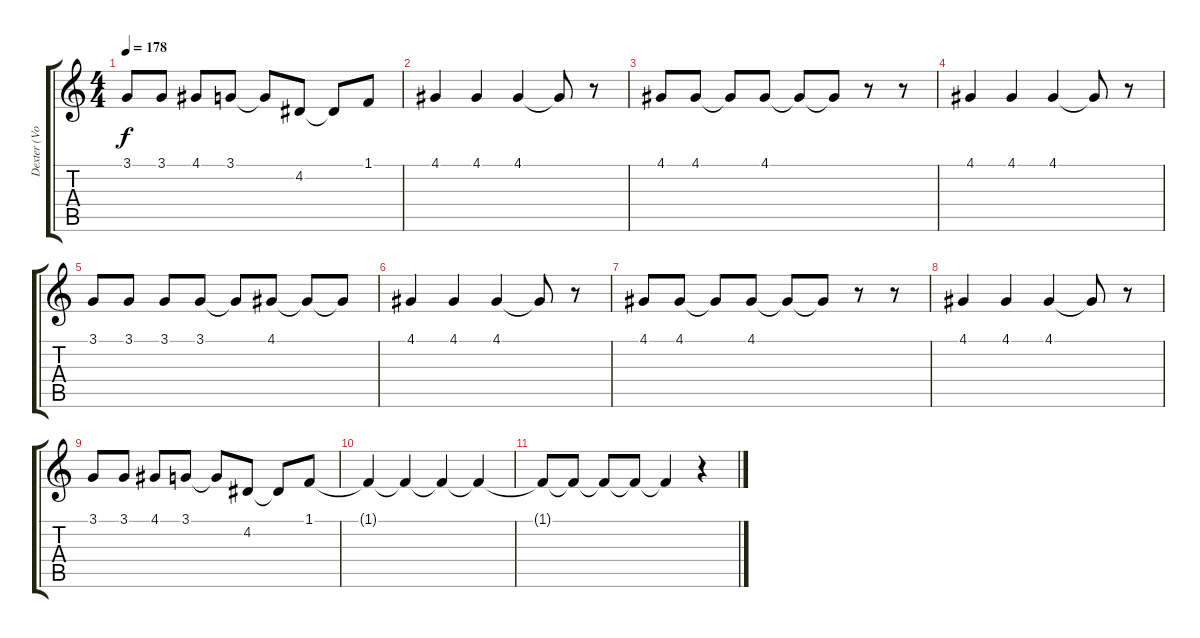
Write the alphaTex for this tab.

\track ("Dexter (Vocals)" "Dexter (Vo") {instrument oboe}
\staff {score tabs}
\tuning (E4 B3 G3 D3 A2 E2) {hide}
\ts (4 4)
\tempo 178
\clef g2
\ks c
3.1.8{dy f} 3.1.8 4.1.8 3.1.8 3.1{t}.8 4.2.8 4.2{t}.8 1.1.8 |
4.1.4 4.1.4 4.1.4 4.1{t}.8 r.8 |
4.1.8 4.1.8 4.1{t}.8 4.1.8 4.1{t}.8 4.1{t}.8 r.8 r.8 |
4.1.4 4.1.4 4.1.4 4.1{t}.8 r.8 |
3.1.8 3.1.8 3.1.8 3.1.8 3.1{t}.8 4.1.8 4.1{t}.8 4.1{t}.8 |
4.1.4 4.1.4 4.1.4 4.1{t}.8 r.8 |
4.1.8 4.1.8 4.1{t}.8 4.1.8 4.1{t}.8 4.1{t}.8 r.8 r.8 |
4.1.4 4.1.4 4.1.4 4.1{t}.8 r.8 |
3.1.8 3.1.8 4.1.8 3.1.8 3.1{t}.8 4.2.8 4.2{t}.8 1.1.8 |
1.1{t}.4 1.1{t}.4 1.1{t}.4 1.1{t}.4 |
1.1{t}.8 1.1{t}.8 1.1{t}.8 1.1{t}.8 1.1{t}.4 r.4
